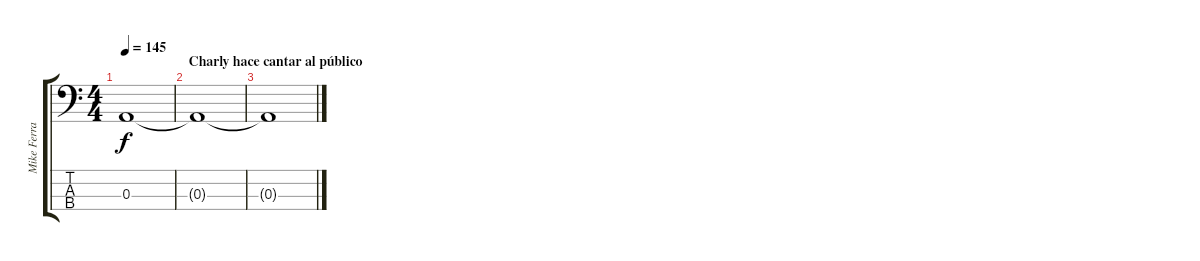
\track ("Mike Ferralla" "Mike Ferra") {instrument electricbasspick}
\staff {score tabs}
\tuning (G2 D2 A1 E1) {hide}
\ts (4 4)
\tempo 145
\clef f4
\ks c
0.3{t}.1{dy f} |
\section ("" "Charly hace cantar al público")
0.3{t}.1{volume 0} |
0.3{t}.1
